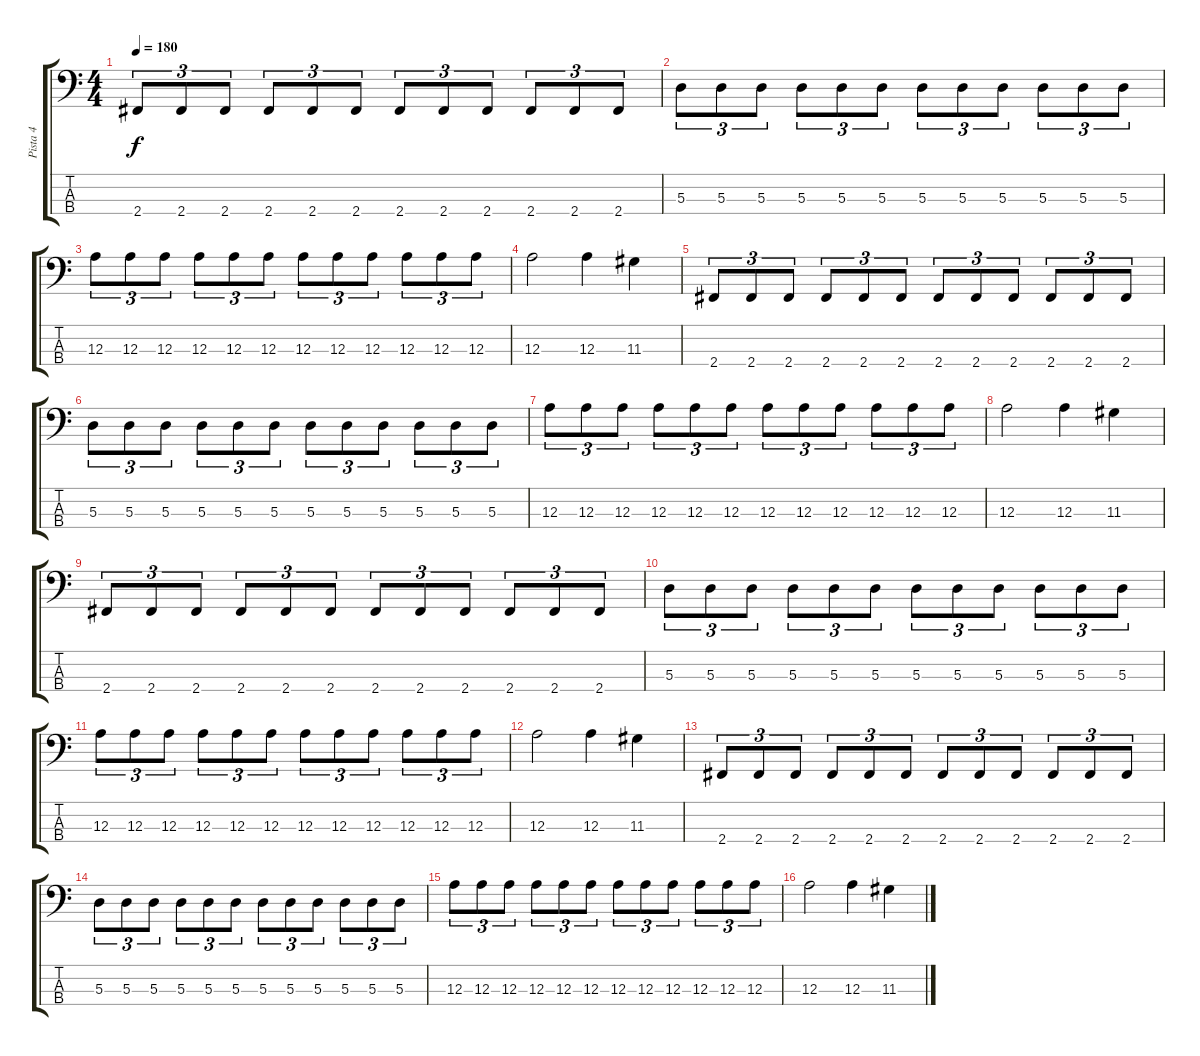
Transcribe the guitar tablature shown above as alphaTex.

\track ("Pista 4" "Pista 4") {instrument electricbassfinger}
\staff {score tabs}
\tuning (G2 D2 A1 E1) {hide}
\ts (4 4)
\tempo 180
\clef f4
\ks c
2.4.8{tu (3 2) dy f} 2.4.8{tu (3 2)} 2.4.8{tu (3 2)} 2.4.8{tu (3 2)} 2.4.8{tu (3 2)} 2.4.8{tu (3 2)} 2.4.8{tu (3 2)} 2.4.8{tu (3 2)} 2.4.8{tu (3 2)} 2.4.8{tu (3 2)} 2.4.8{tu (3 2)} 2.4.8{tu (3 2)} |
5.3.8{tu (3 2)} 5.3.8{tu (3 2)} 5.3.8{tu (3 2)} 5.3.8{tu (3 2)} 5.3.8{tu (3 2)} 5.3.8{tu (3 2)} 5.3.8{tu (3 2)} 5.3.8{tu (3 2)} 5.3.8{tu (3 2)} 5.3.8{tu (3 2)} 5.3.8{tu (3 2)} 5.3.8{tu (3 2)} |
12.3.8{tu (3 2)} 12.3.8{tu (3 2)} 12.3.8{tu (3 2)} 12.3.8{tu (3 2)} 12.3.8{tu (3 2)} 12.3.8{tu (3 2)} 12.3.8{tu (3 2)} 12.3.8{tu (3 2)} 12.3.8{tu (3 2)} 12.3.8{tu (3 2)} 12.3.8{tu (3 2)} 12.3.8{tu (3 2)} |
12.3.2 12.3.4 11.3.4 |
2.4.8{tu (3 2)} 2.4.8{tu (3 2)} 2.4.8{tu (3 2)} 2.4.8{tu (3 2)} 2.4.8{tu (3 2)} 2.4.8{tu (3 2)} 2.4.8{tu (3 2)} 2.4.8{tu (3 2)} 2.4.8{tu (3 2)} 2.4.8{tu (3 2)} 2.4.8{tu (3 2)} 2.4.8{tu (3 2)} |
5.3.8{tu (3 2)} 5.3.8{tu (3 2)} 5.3.8{tu (3 2)} 5.3.8{tu (3 2)} 5.3.8{tu (3 2)} 5.3.8{tu (3 2)} 5.3.8{tu (3 2)} 5.3.8{tu (3 2)} 5.3.8{tu (3 2)} 5.3.8{tu (3 2)} 5.3.8{tu (3 2)} 5.3.8{tu (3 2)} |
12.3.8{tu (3 2)} 12.3.8{tu (3 2)} 12.3.8{tu (3 2)} 12.3.8{tu (3 2)} 12.3.8{tu (3 2)} 12.3.8{tu (3 2)} 12.3.8{tu (3 2)} 12.3.8{tu (3 2)} 12.3.8{tu (3 2)} 12.3.8{tu (3 2)} 12.3.8{tu (3 2)} 12.3.8{tu (3 2)} |
12.3.2 12.3.4 11.3.4 |
2.4.8{tu (3 2)} 2.4.8{tu (3 2)} 2.4.8{tu (3 2)} 2.4.8{tu (3 2)} 2.4.8{tu (3 2)} 2.4.8{tu (3 2)} 2.4.8{tu (3 2)} 2.4.8{tu (3 2)} 2.4.8{tu (3 2)} 2.4.8{tu (3 2)} 2.4.8{tu (3 2)} 2.4.8{tu (3 2)} |
5.3.8{tu (3 2)} 5.3.8{tu (3 2)} 5.3.8{tu (3 2)} 5.3.8{tu (3 2)} 5.3.8{tu (3 2)} 5.3.8{tu (3 2)} 5.3.8{tu (3 2)} 5.3.8{tu (3 2)} 5.3.8{tu (3 2)} 5.3.8{tu (3 2)} 5.3.8{tu (3 2)} 5.3.8{tu (3 2)} |
12.3.8{tu (3 2)} 12.3.8{tu (3 2)} 12.3.8{tu (3 2)} 12.3.8{tu (3 2)} 12.3.8{tu (3 2)} 12.3.8{tu (3 2)} 12.3.8{tu (3 2)} 12.3.8{tu (3 2)} 12.3.8{tu (3 2)} 12.3.8{tu (3 2)} 12.3.8{tu (3 2)} 12.3.8{tu (3 2)} |
12.3.2 12.3.4 11.3.4 |
2.4.8{tu (3 2)} 2.4.8{tu (3 2)} 2.4.8{tu (3 2)} 2.4.8{tu (3 2)} 2.4.8{tu (3 2)} 2.4.8{tu (3 2)} 2.4.8{tu (3 2)} 2.4.8{tu (3 2)} 2.4.8{tu (3 2)} 2.4.8{tu (3 2)} 2.4.8{tu (3 2)} 2.4.8{tu (3 2)} |
5.3.8{tu (3 2)} 5.3.8{tu (3 2)} 5.3.8{tu (3 2)} 5.3.8{tu (3 2)} 5.3.8{tu (3 2)} 5.3.8{tu (3 2)} 5.3.8{tu (3 2)} 5.3.8{tu (3 2)} 5.3.8{tu (3 2)} 5.3.8{tu (3 2)} 5.3.8{tu (3 2)} 5.3.8{tu (3 2)} |
12.3.8{tu (3 2)} 12.3.8{tu (3 2)} 12.3.8{tu (3 2)} 12.3.8{tu (3 2)} 12.3.8{tu (3 2)} 12.3.8{tu (3 2)} 12.3.8{tu (3 2)} 12.3.8{tu (3 2)} 12.3.8{tu (3 2)} 12.3.8{tu (3 2)} 12.3.8{tu (3 2)} 12.3.8{tu (3 2)} |
12.3.2 12.3.4 11.3.4
